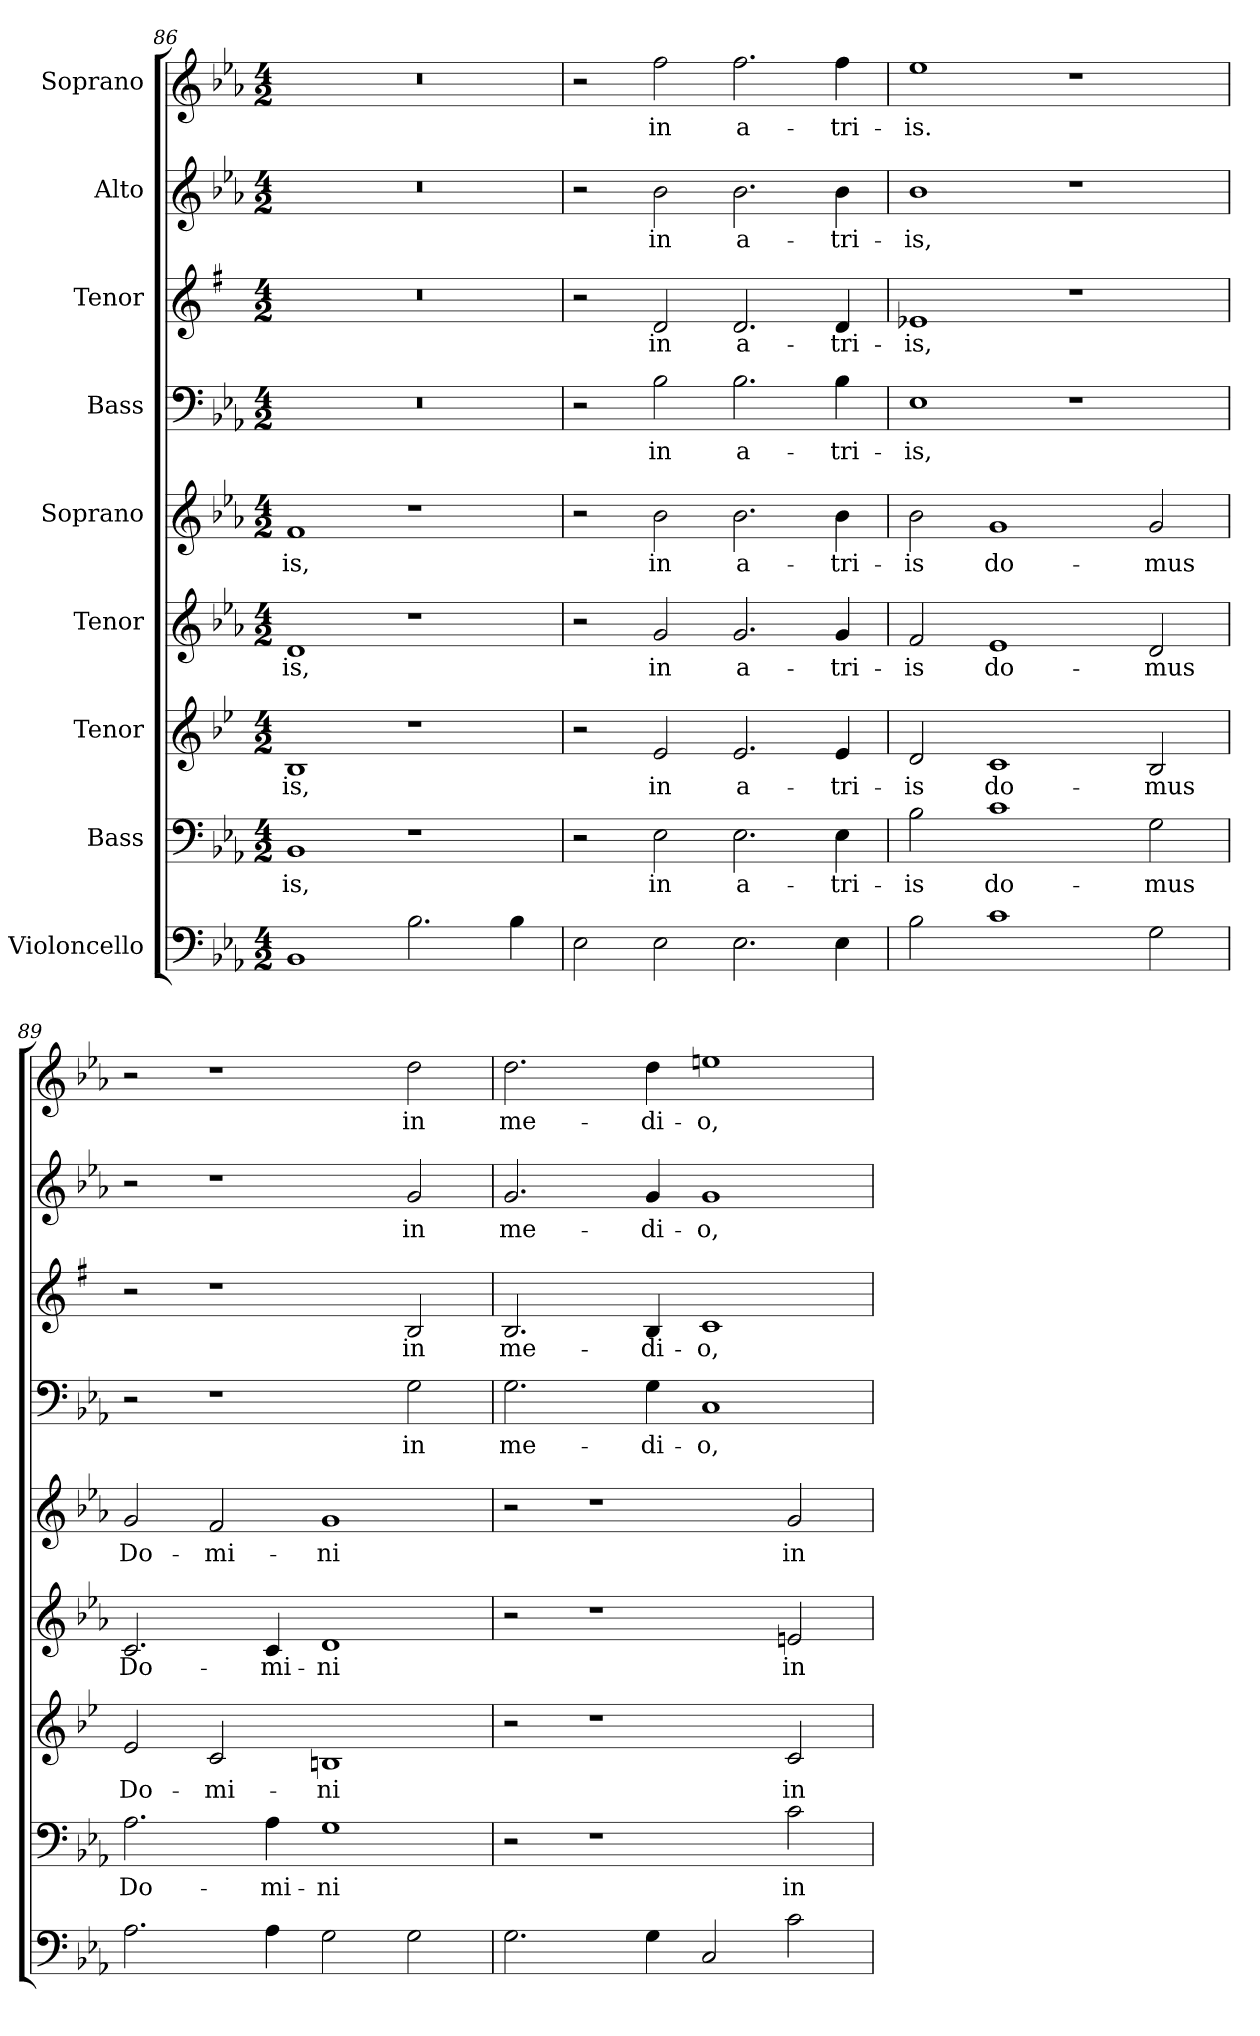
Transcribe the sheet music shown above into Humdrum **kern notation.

**kern	**kern	**text	**kern	**text	**kern	**text	**kern	**text	**kern	**text	**kern	**text	**kern	**text	**kern	**text
*part9	*part8	*part8	*part7	*part7	*part6	*part6	*part5	*part5	*part4	*part4	*part3	*part3	*part2	*part2	*part1	*part1
*staff9	*staff8	*staff8	*staff7	*staff7	*staff6	*staff6	*staff5	*staff5	*staff4	*staff4	*staff3	*staff3	*staff2	*staff2	*staff1	*staff1
*I"Violoncello	*I"Bass	*	*I"Tenor	*	*I"Tenor	*	*I"Soprano	*	*I"Bass	*	*I"Tenor	*	*I"Alto	*	*I"Soprano	*
*clefF4	*clefF4	*	*clefG2	*	*clefG2	*	*clefG2	*	*clefF4	*	*clefG2	*	*clefG2	*	*clefG2	*
*k[b-e-a-]	*k[b-e-a-]	*	*k[b-e-]	*	*k[b-e-a-]	*	*k[b-e-a-]	*	*k[b-e-a-]	*	*k[f#]	*	*k[b-e-a-]	*	*k[b-e-a-]	*
*M4/2	*M4/2	*	*M4/2	*	*M4/2	*	*M4/2	*	*M4/2	*	*M4/2	*	*M4/2	*	*M4/2	*
=86	=86	=86	=86	=86	=86	=86	=86	=86	=86	=86	=86	=86	=86	=86	=86	=86
1BB-	1BB-	-is,	1B-	-is,	1d	-is,	1f	-is,	0r	.	0r	.	0r	.	0r	.
2.B-\	1r	.	1r	.	1r	.	1r	.	.	.	.	.	.	.	.	.
4B-\	.	.	.	.	.	.	.	.	.	.	.	.	.	.	.	.
=87	=87	=87	=87	=87	=87	=87	=87	=87	=87	=87	=87	=87	=87	=87	=87	=87
2E-\	2r	.	2r	.	2r	.	2r	.	2r	.	2r	.	2r	.	2r	.
2E-\	2E-\	in	2e-/	in	2g/	in	2b-\	in	2B-\	in	2d/	in	2b-\	in	2ff\	in
2.E-\	2.E-\	a-	2.e-/	a-	2.g/	a-	2.b-\	a-	2.B-\	a-	2.d/	a-	2.b-\	a-	2.ff\	a-
4E-\	4E-\	-tri-	4e-/	-tri-	4g/	-tri-	4b-\	-tri-	4B-\	-tri-	4d/	-tri-	4b-\	-tri-	4ff\	-tri-
=88	=88	=88	=88	=88	=88	=88	=88	=88	=88	=88	=88	=88	=88	=88	=88	=88
2B-\	2B-\	-is	2d/	-is	2f/	-is	2b-\	-is	1E-	-is,	1e-X	-is,	1b-	-is,	1ee-	-is.
1c	1c	do-	1c	do-	1e-	do-	1g	do-	.	.	.	.	.	.	.	.
.	.	.	.	.	.	.	.	.	1r	.	1r	.	1r	.	1r	.
2G\	2G\	-mus	2B-/	-mus	2d/	-mus	2g/	-mus	.	.	.	.	.	.	.	.
=89	=89	=89	=89	=89	=89	=89	=89	=89	=89	=89	=89	=89	=89	=89	=89	=89
2.A-\	2.A-\	Do-	2e-/	Do-	2.c/	Do-	2g/	Do-	2r	.	2r	.	2r	.	2r	.
.	.	.	2c/	-mi-	.	.	2f/	-mi-	1r	.	1r	.	1r	.	1r	.
4A-\	4A-\	-mi-	.	.	4c/	-mi-	.	.	.	.	.	.	.	.	.	.
2G\	1G	-ni	1Bn	-ni	1d	-ni	1g	-ni	.	.	.	.	.	.	.	.
2G\	.	.	.	.	.	.	.	.	2G\	in	2B/	in	2g/	in	2dd\	in
!!LO:PB:g=z
=90	=90	=90	=90	=90	=90	=90	=90	=90	=90	=90	=90	=90	=90	=90	=90	=90
2.G\	2r	.	2r	.	2r	.	2r	.	2.G\	me-	2.B/	me-	2.g/	me-	2.dd\	me-
.	1r	.	1r	.	1r	.	1r	.	.	.	.	.	.	.	.	.
4G\	.	.	.	.	.	.	.	.	4G\	-di-	4B/	-di-	4g/	-di-	4dd\	-di-
2C/	.	.	.	.	.	.	.	.	1C	-o,	1c	-o,	1g	-o,	1een	-o,
2c\	2c\	in	2c/	in	2en/	in	2g/	in	.	.	.	.	.	.	.	.
=	=	=	=	=	=	=	=	=	=	=	=	=	=	=	=	=
*-	*-	*-	*-	*-	*-	*-	*-	*-	*-	*-	*-	*-	*-	*-	*-	*-
